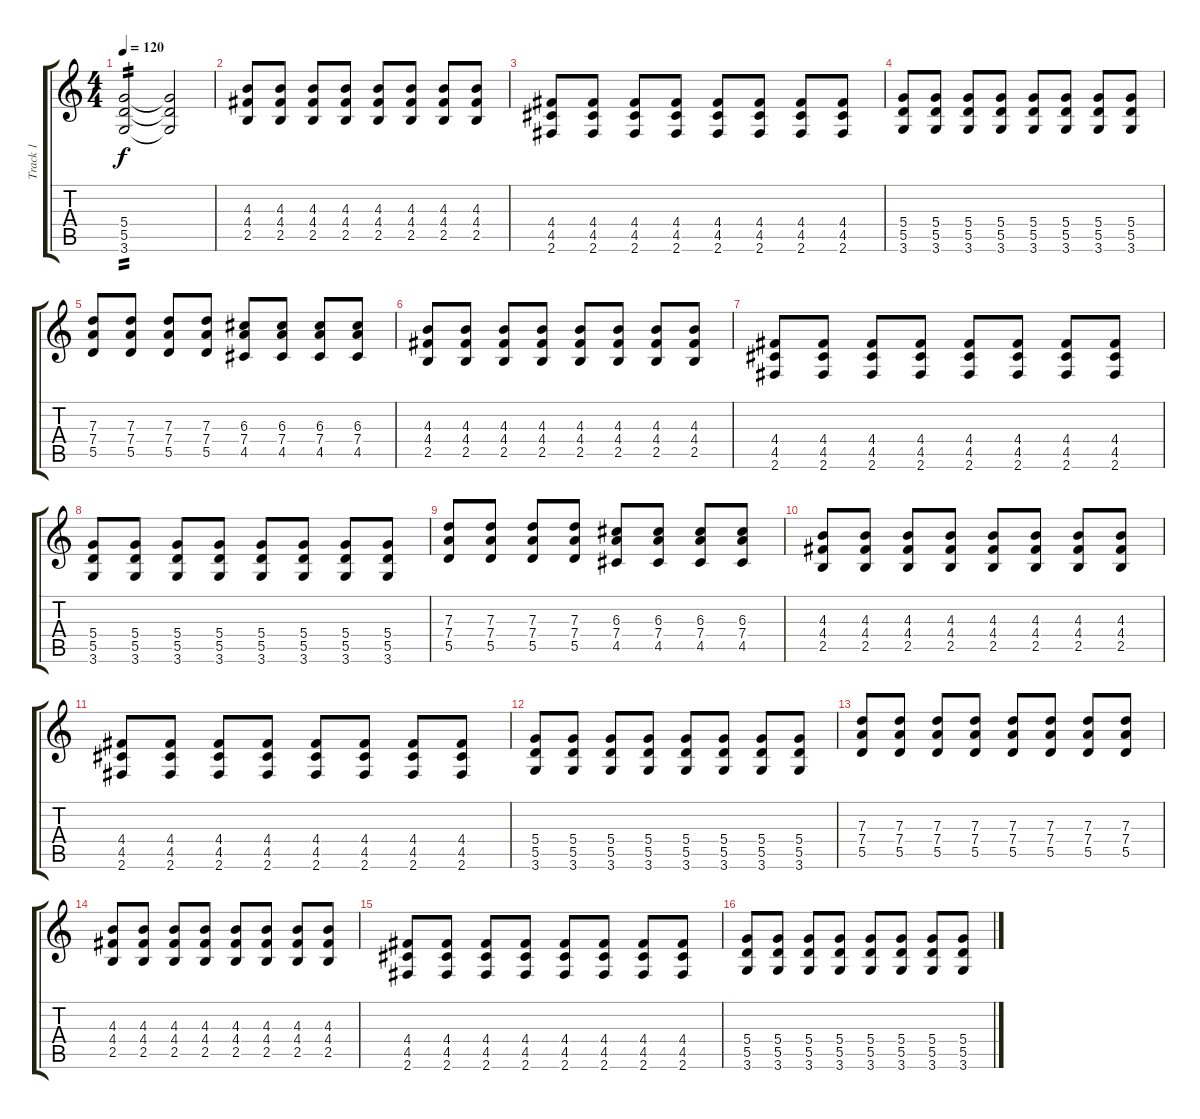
\track ("Track 1" "Track 1") {instrument electricguitarclean}
\staff {score tabs}
\tuning (E4 B3 G3 D3 A2 E2) {hide}
\ts (4 4)
\tempo 120
\clef g2
\ks c
(5.4 5.5 3.6).2{tp 2 dy f instrument overdrivenguitar} (5.4{t} 5.5{t} 3.6{t}).2 |
(4.3 4.4 2.5).8 (4.3 4.4 2.5).8 (4.3 4.4 2.5).8 (4.3 4.4 2.5).8 (4.3 4.4 2.5).8 (4.3 4.4 2.5).8 (4.3 4.4 2.5).8 (4.3 4.4 2.5).8 |
(4.4 4.5 2.6).8{volume 9 instrument overdrivenguitar} (4.4 4.5 2.6).8 (4.4 4.5 2.6).8 (4.4 4.5 2.6).8 (4.4 4.5 2.6).8 (4.4 4.5 2.6).8 (4.4 4.5 2.6).8 (4.4 4.5 2.6).8 |
(5.4 5.5 3.6).8 (5.4 5.5 3.6).8 (5.4 5.5 3.6).8 (5.4 5.5 3.6).8 (5.4 5.5 3.6).8 (5.4 5.5 3.6).8 (5.4 5.5 3.6).8 (5.4 5.5 3.6).8 |
(7.3 7.4 5.5).8 (7.3 7.4 5.5).8 (7.3 7.4 5.5).8 (7.3 7.4 5.5).8 (6.3 7.4 4.5).8 (6.3 7.4 4.5).8 (6.3 7.4 4.5).8 (6.3 7.4 4.5).8 |
(4.3 4.4 2.5).8 (4.3 4.4 2.5).8 (4.3 4.4 2.5).8 (4.3 4.4 2.5).8 (4.3 4.4 2.5).8 (4.3 4.4 2.5).8 (4.3 4.4 2.5).8 (4.3 4.4 2.5).8 |
(4.4 4.5 2.6).8 (4.4 4.5 2.6).8 (4.4 4.5 2.6).8 (4.4 4.5 2.6).8 (4.4 4.5 2.6).8 (4.4 4.5 2.6).8 (4.4 4.5 2.6).8 (4.4 4.5 2.6).8 |
(5.4 5.5 3.6).8 (5.4 5.5 3.6).8 (5.4 5.5 3.6).8 (5.4 5.5 3.6).8 (5.4 5.5 3.6).8 (5.4 5.5 3.6).8 (5.4 5.5 3.6).8 (5.4 5.5 3.6).8 |
(7.3 7.4 5.5).8 (7.3 7.4 5.5).8 (7.3 7.4 5.5).8 (7.3 7.4 5.5).8 (6.3 7.4 4.5).8 (6.3 7.4 4.5).8 (6.3 7.4 4.5).8 (6.3 7.4 4.5).8 |
(4.3 4.4 2.5).8 (4.3 4.4 2.5).8 (4.3 4.4 2.5).8 (4.3 4.4 2.5).8 (4.3 4.4 2.5).8 (4.3 4.4 2.5).8 (4.3 4.4 2.5).8 (4.3 4.4 2.5).8 |
(4.4 4.5 2.6).8 (4.4 4.5 2.6).8 (4.4 4.5 2.6).8 (4.4 4.5 2.6).8 (4.4 4.5 2.6).8 (4.4 4.5 2.6).8 (4.4 4.5 2.6).8 (4.4 4.5 2.6).8 |
(5.4 5.5 3.6).8 (5.4 5.5 3.6).8 (5.4 5.5 3.6).8 (5.4 5.5 3.6).8 (5.4 5.5 3.6).8 (5.4 5.5 3.6).8 (5.4 5.5 3.6).8 (5.4 5.5 3.6).8 |
(7.3 7.4 5.5).8 (7.3 7.4 5.5).8 (7.3 7.4 5.5).8 (7.3 7.4 5.5).8 (7.3 7.4 5.5).8 (7.3 7.4 5.5).8 (7.3 7.4 5.5).8 (7.3 7.4 5.5).8 |
(4.3 4.4 2.5).8 (4.3 4.4 2.5).8 (4.3 4.4 2.5).8 (4.3 4.4 2.5).8 (4.3 4.4 2.5).8 (4.3 4.4 2.5).8 (4.3 4.4 2.5).8 (4.3 4.4 2.5).8 |
(4.4 4.5 2.6).8 (4.4 4.5 2.6).8 (4.4 4.5 2.6).8 (4.4 4.5 2.6).8 (4.4 4.5 2.6).8 (4.4 4.5 2.6).8 (4.4 4.5 2.6).8 (4.4 4.5 2.6).8 |
(5.4 5.5 3.6).8 (5.4 5.5 3.6).8 (5.4 5.5 3.6).8 (5.4 5.5 3.6).8 (5.4 5.5 3.6).8 (5.4 5.5 3.6).8 (5.4 5.5 3.6).8 (5.4 5.5 3.6).8
